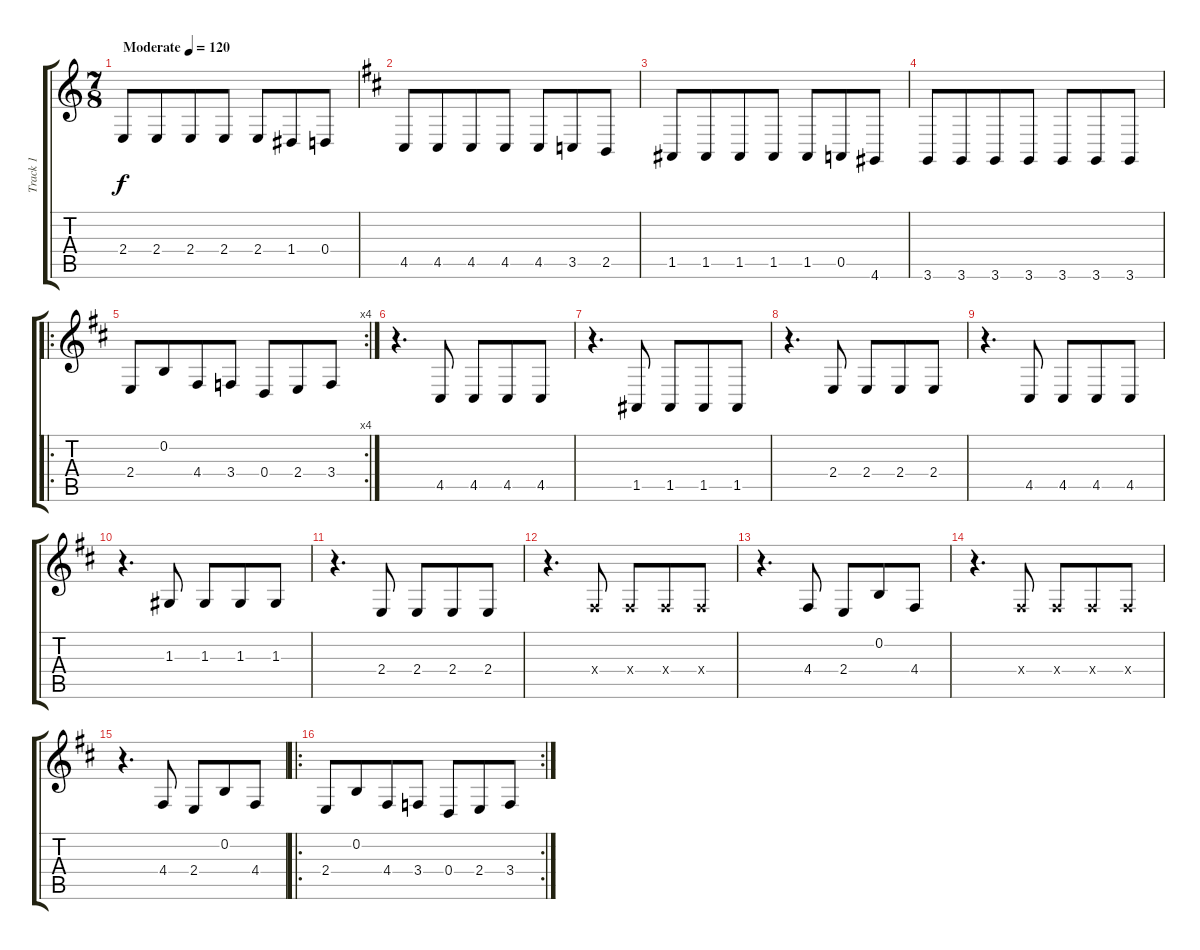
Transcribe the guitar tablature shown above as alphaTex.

\track ("Track 1" "Track 1") {instrument lead1square}
\staff {score tabs}
\tuning (E4 B3 G3 D3 A2 E2) {hide}
\ts (7 8)
\tempo (120 "Moderate")
\clef g2
\ks c
2.4.8{dy f instrument lead1square} 2.4.8 2.4.8 2.4.8 2.4.8 1.4.8 0.4.8 |
\ks d
4.5.8 4.5.8 4.5.8 4.5.8 4.5.8 3.5.8 2.5.8 |
1.5.8 1.5.8 1.5.8 1.5.8 1.5.8 0.5.8 4.6.8 |
3.6.8 3.6.8 3.6.8 3.6.8 3.6.8 3.6.8 3.6.8 |
\ro
\rc 4
2.4.8 0.2.8 4.4.8 3.4.8 0.4.8 2.4.8 3.4.8 |
r.4{d} 4.5.8 4.5.8 4.5.8 4.5.8 |
r.4{d} 1.5.8 1.5.8 1.5.8 1.5.8 |
r.4{d} 2.4.8 2.4.8 2.4.8 2.4.8 |
r.4{d} 4.5.8 4.5.8 4.5.8 4.5.8 |
r.4{d} 1.3.8 1.3.8 1.3.8 1.3.8 |
r.4{d} 2.4.8 2.4.8 2.4.8 2.4.8 |
r.4{d} 4.4{x}.8 4.4{x}.8 4.4{x}.8 4.4{x}.8 |
r.4{d} 4.4.8 2.4.8 0.2.8 4.4.8 |
r.4{d} 4.4{x}.8 4.4{x}.8 4.4{x}.8 4.4{x}.8 |
r.4{d} 4.4.8 2.4.8 0.2.8 4.4.8 |
\ro
\rc 2
2.4.8 0.2.8 4.4.8 3.4.8 0.4.8 2.4.8 3.4.8
